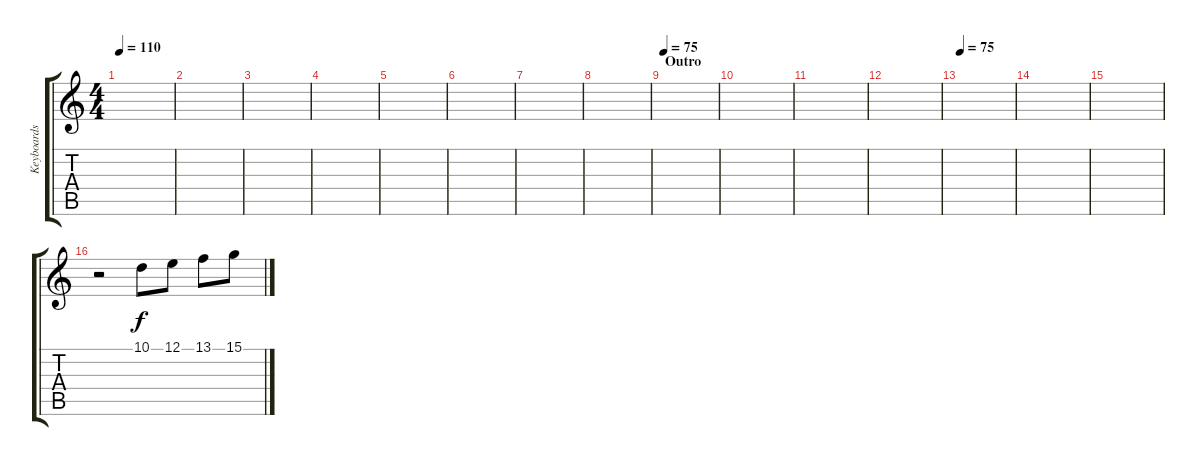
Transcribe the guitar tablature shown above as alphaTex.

\track ("Keyboards" "Keyboards") {instrument frenchhorn}
\staff {score tabs}
\tuning (E4 B3 G3 D3 A2 E2) {hide}
\ts (4 4)
\tempo 110
\clef g2
\ks c
|
|
|
|
|
|
|
|
\section ("" "Outro")
\tempo 75
|
|
|
|
\tempo 75
|
|
|
r.2 10.1.8 12.1.8 13.1.8 15.1.8
